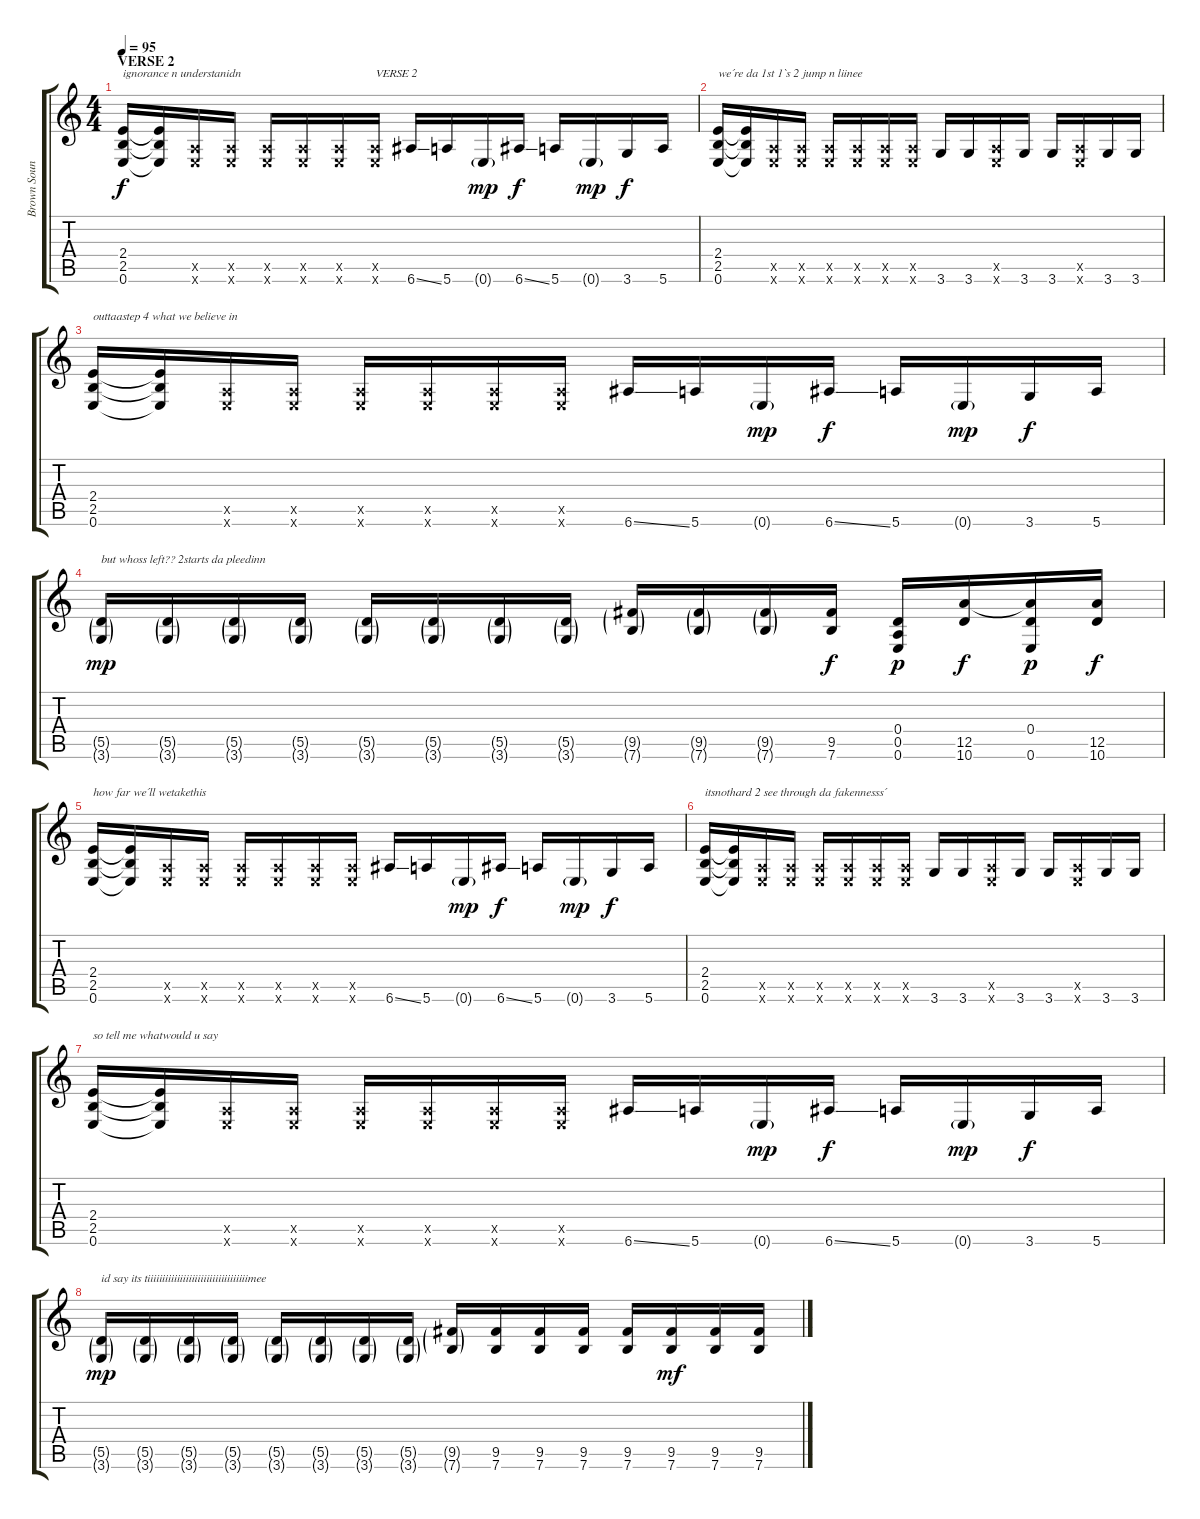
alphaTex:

\track ("Brown Sound" "Brown Soun") {instrument distortionguitar}
\staff {score tabs}
\tuning (E4 B3 G3 D3 A2 E2) {hide}
\ts (4 4)
\section ("" "VERSE 2")
\tempo 95
\clef g2
\ks c
(2.4 2.5 0.6).16{txt "ignorance n understanidn" dy f} (2.4{t} 2.5{t} 0.6{t}).16 (0.5{x} 0.6{x}).16 (0.5{x} 0.6{x}).16 (0.5{x} 0.6{x}).16 (0.5{x} 0.6{x}).16 (0.5{x} 0.6{x}).16 (0.5{x} 0.6{x}).16{txt "VERSE 2"} 6.6{ss}.16 5.6.16 0.6{g}.16{dy mp} 6.6{ss}.16{dy f} 5.6.16 0.6{g}.16{dy mp} 3.6.16{dy f} 5.6.16 |
(2.4 2.5 0.6).16{txt "we´re da 1st 1`s 2 jump n liinee"} (2.4{t} 2.5{t} 0.6{t}).16 (0.5{x} 0.6{x}).16 (0.5{x} 0.6{x}).16 (0.5{x} 0.6{x}).16 (0.5{x} 0.6{x}).16 (0.5{x} 0.6{x}).16 (0.5{x} 0.6{x}).16 3.6.16 3.6.16 (0.5{x} 0.6{x}).16 3.6.16 3.6.16 (0.5{x} 0.6{x}).16 3.6.16 3.6.16 |
(2.4 2.5 0.6).16{txt "outtaastep 4 what we believe in"} (2.4{t} 2.5{t} 0.6{t}).16 (0.5{x} 0.6{x}).16 (0.5{x} 0.6{x}).16 (0.5{x} 0.6{x}).16 (0.5{x} 0.6{x}).16 (0.5{x} 0.6{x}).16 (0.5{x} 0.6{x}).16 6.6{ss}.16 5.6.16 0.6{g}.16{dy mp} 6.6{ss}.16{dy f} 5.6.16 0.6{g}.16{dy mp} 3.6.16{dy f} 5.6.16 |
(5.5{g} 3.6{g}).16{txt "but whoss left?? 2starts da pleedinn" dy mp} (5.5{g} 3.6{g}).16 (5.5{g} 3.6{g}).16 (5.5{g} 3.6{g}).16 (5.5{g} 3.6{g}).16 (5.5{g} 3.6{g}).16 (5.5{g} 3.6{g}).16 (5.5{g} 3.6{g}).16 (9.5{g} 7.6{g}).16 (9.5{g} 7.6{g}).16 (9.5{g} 7.6{g}).16 (9.5 7.6).16{dy f} (0.4 0.5 0.6).16{dy p} (12.5 10.6).16{dy f} (0.4 12.5{t} 0.6).16{dy p} (12.5 10.6).16{dy f} |
(2.4 2.5 0.6).16{txt "how far we´ll wetakethis"} (2.4{t} 2.5{t} 0.6{t}).16 (0.5{x} 0.6{x}).16 (0.5{x} 0.6{x}).16 (0.5{x} 0.6{x}).16 (0.5{x} 0.6{x}).16 (0.5{x} 0.6{x}).16 (0.5{x} 0.6{x}).16 6.6{ss}.16 5.6.16 0.6{g}.16{dy mp} 6.6{ss}.16{dy f} 5.6.16 0.6{g}.16{dy mp} 3.6.16{dy f} 5.6.16 |
(2.4 2.5 0.6).16{txt "itsnothard 2 see through da fakennesss´"} (2.4{t} 2.5{t} 0.6{t}).16 (0.5{x} 0.6{x}).16 (0.5{x} 0.6{x}).16 (0.5{x} 0.6{x}).16 (0.5{x} 0.6{x}).16 (0.5{x} 0.6{x}).16 (0.5{x} 0.6{x}).16 3.6.16 3.6.16 (0.5{x} 0.6{x}).16 3.6.16 3.6.16 (0.5{x} 0.6{x}).16 3.6.16 3.6.16 |
(2.4 2.5 0.6).16{txt "so tell me whatwould u say"} (2.4{t} 2.5{t} 0.6{t}).16 (0.5{x} 0.6{x}).16 (0.5{x} 0.6{x}).16 (0.5{x} 0.6{x}).16 (0.5{x} 0.6{x}).16 (0.5{x} 0.6{x}).16 (0.5{x} 0.6{x}).16 6.6{ss}.16 5.6.16 0.6{g}.16{dy mp} 6.6{ss}.16{dy f} 5.6.16 0.6{g}.16{dy mp} 3.6.16{dy f} 5.6.16 |
(5.5{g} 3.6{g}).16{txt "id say its tiiiiiiiiiiiiiiiiiiiiiiiiiiiiiiiiiimee" dy mp} (5.5{g} 3.6{g}).16 (5.5{g} 3.6{g}).16 (5.5{g} 3.6{g}).16 (5.5{g} 3.6{g}).16 (5.5{g} 3.6{g}).16 (5.5{g} 3.6{g}).16 (5.5{g} 3.6{g}).16 (9.5{g} 7.6{g}).16 (9.5 7.6).16 (9.5 7.6).16 (9.5 7.6).16 (9.5 7.6).16 (9.5 7.6).16{dy mf} (9.5 7.6).16 (9.5 7.6).16
